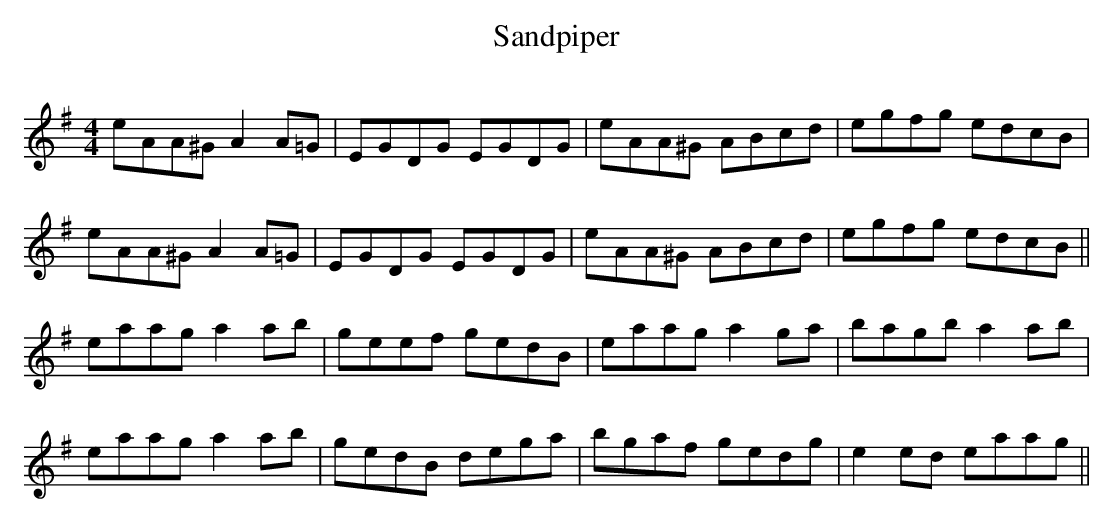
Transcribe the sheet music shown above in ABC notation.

X:1
T: Sandpiper
Q: 350
M: 4/4
L: 1/8
K: Ador
eAA^G A2 A=G | EGDG EGDG | eAA^G ABcd | egfg edcB |
eAA^G A2 A=G | EGDG EGDG | eAA^G ABcd | egfg edcB ||
eaag a2 ab | geef gedB | eaag a2 ga | bagb a2 ab |
eaag a2 ab | gedB dega | bgaf gedg | e2 ed eaag ||
